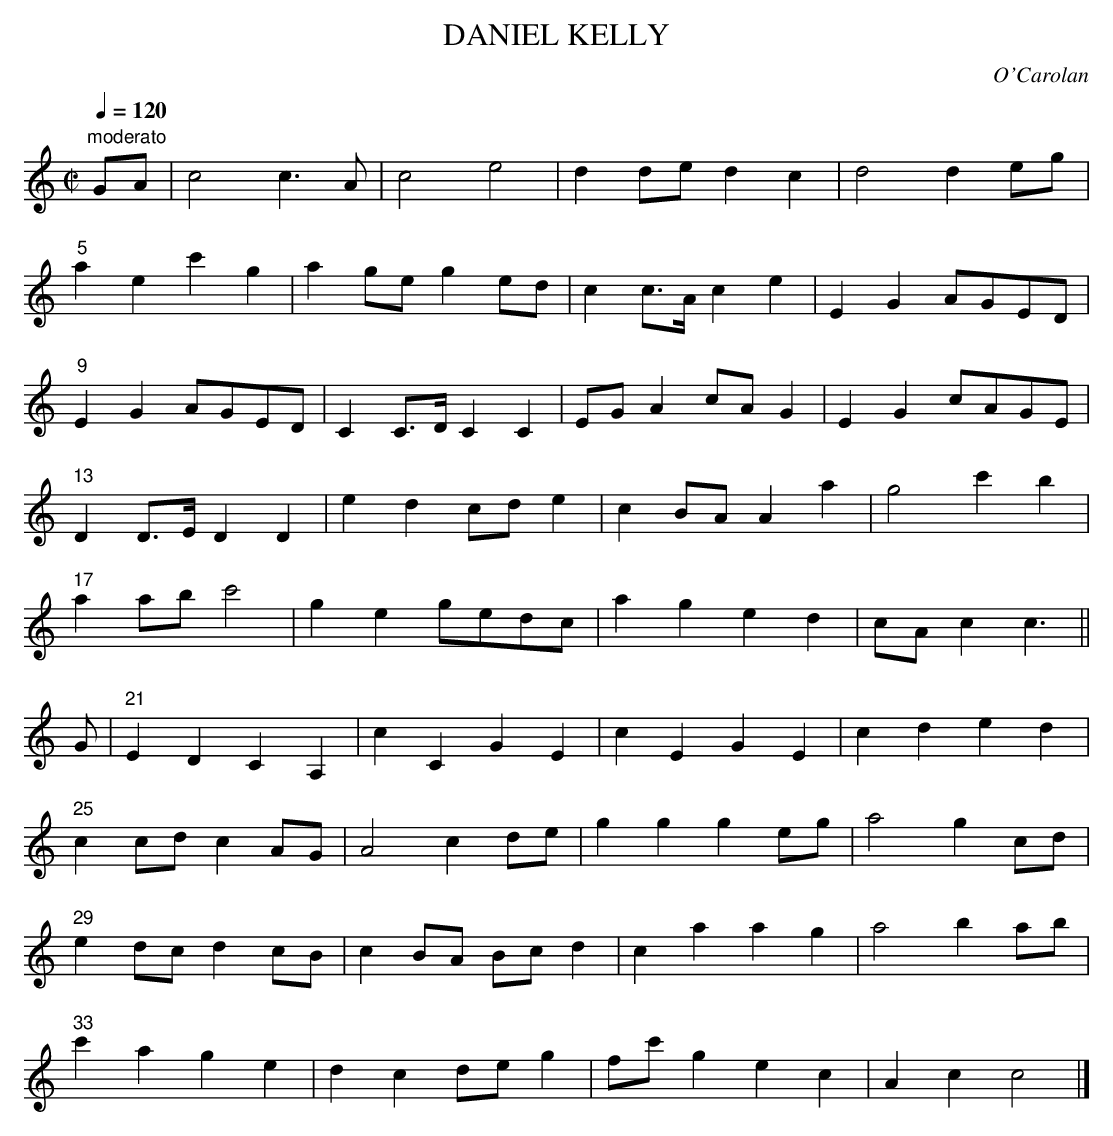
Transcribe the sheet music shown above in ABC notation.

X:1
T:DANIEL KELLY
C:O'Carolan
Q:1/4=120
M:C|
L:1/8
K:C
"moderato"
GA|c4 c3A|c4 e4|d2de d2c2|d4 d2eg|
"5"a2e2 c'2g2|a2ge g2ed|c2c>A c2e2|E2G2 AGED|
"9"E2G2 AGED|C2C>D C2C2|EG A2cA G2|E2G2 cAGE|
"13"D2D>E D2D2|e2d2 cde2|c2BA A2a2|g4 c'2b2|
"17"a2ab c'4|g2e2 gedc|a2g2 e2d2|cA c2c3||
G|"21"E2D2 C2A,2|c2C2 G2E2|c2E2 G2E2|c2d2 e2d2|
"25"c2cd c2AG|A4 c2de|g2g2 g2eg|a4 g2cd|
"29"e2dc d2cB|c2BA Bcd2|c2a2 a2g2|a4 b2ab|
"33"c'2a2 g2e2|d2c2 deg2|fc'g2 e2c2|A2c2c4|]
